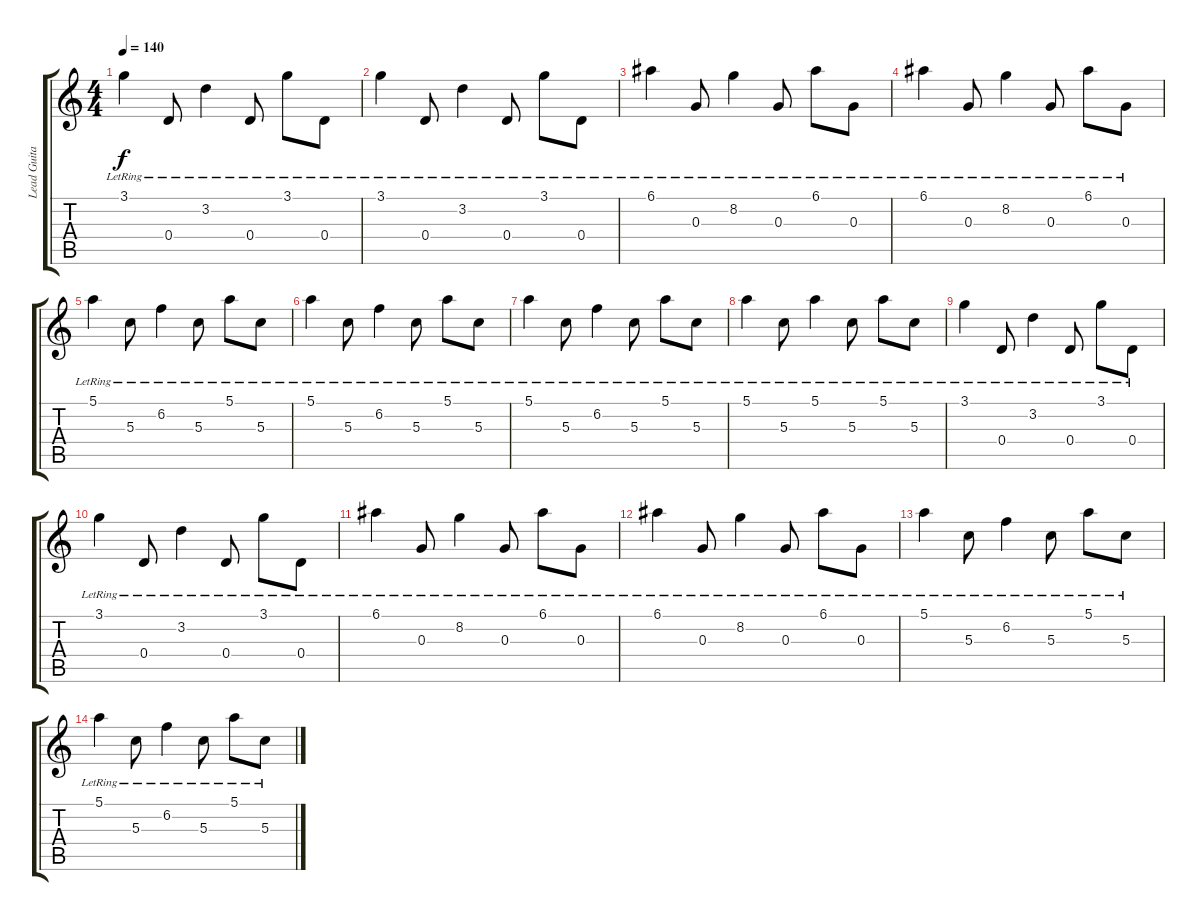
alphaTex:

\track ("Lead Guitar" "Lead Guita") {instrument electricguitarclean}
\staff {score tabs}
\tuning (E4 B3 G3 D3 A2 D2) {hide}
\ts (4 4)
\tempo 140
\clef g2
\ks c
3.1{lr}.4{dy f} 0.4{lr}.8 3.2{lr}.4 0.4{lr}.8 3.1{lr}.8 0.4{lr}.8 |
3.1{lr}.4 0.4{lr}.8 3.2{lr}.4 0.4{lr}.8 3.1{lr}.8 0.4{lr}.8 |
6.1{lr}.4 0.3{lr}.8 8.2{lr}.4 0.3{lr}.8 6.1{lr}.8 0.3{lr}.8 |
6.1{lr}.4 0.3{lr}.8 8.2{lr}.4 0.3{lr}.8 6.1{lr}.8 0.3{lr}.8 |
5.1{lr}.4 5.3{lr}.8 6.2{lr}.4 5.3{lr}.8 5.1{lr}.8 5.3{lr}.8 |
5.1{lr}.4 5.3{lr}.8 6.2{lr}.4 5.3{lr}.8 5.1{lr}.8 5.3{lr}.8 |
5.1{lr}.4 5.3{lr}.8 6.2{lr}.4 5.3{lr}.8 5.1{lr}.8 5.3{lr}.8 |
5.1{lr}.4 5.3{lr}.8 5.1{lr}.4 5.3{lr}.8 5.1{lr}.8 5.3{lr}.8 |
3.1{lr}.4 0.4{lr}.8 3.2{lr}.4 0.4{lr}.8 3.1{lr}.8 0.4{lr}.8 |
3.1{lr}.4 0.4{lr}.8 3.2{lr}.4 0.4{lr}.8 3.1{lr}.8 0.4{lr}.8 |
6.1{lr}.4 0.3{lr}.8 8.2{lr}.4 0.3{lr}.8 6.1{lr}.8 0.3{lr}.8 |
6.1{lr}.4 0.3{lr}.8 8.2{lr}.4 0.3{lr}.8 6.1{lr}.8 0.3{lr}.8 |
5.1{lr}.4 5.3{lr}.8 6.2{lr}.4 5.3{lr}.8 5.1{lr}.8 5.3{lr}.8 |
5.1{lr}.4 5.3{lr}.8 6.2{lr}.4 5.3{lr}.8 5.1{lr}.8 5.3{lr}.8
